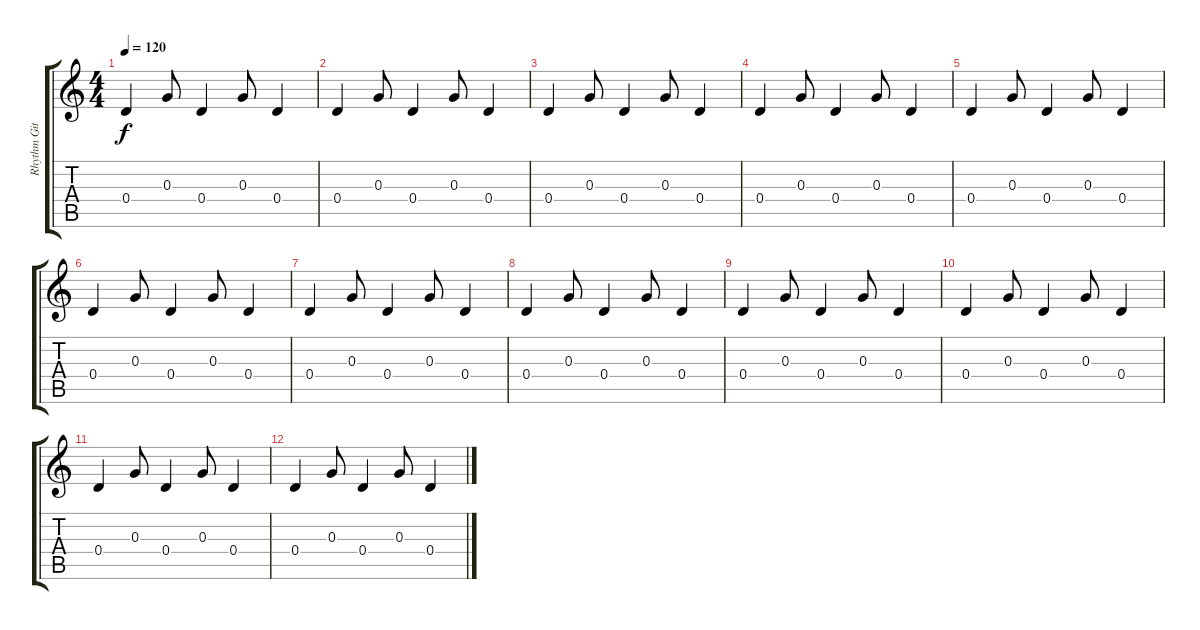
\track ("Rhythm Git. I" "Rhythm Git") {instrument acousticguitarsteel}
\staff {score tabs}
\tuning (E4 B3 G3 D3 A2 E2) {hide}
\ts (4 4)
\tempo 120
\clef g2
\ks c
0.4.4{dy f} 0.3.8 0.4.4 0.3.8 0.4.4 |
0.4.4 0.3.8 0.4.4 0.3.8 0.4.4 |
0.4.4 0.3.8 0.4.4 0.3.8 0.4.4 |
0.4.4 0.3.8 0.4.4 0.3.8 0.4.4 |
0.4.4 0.3.8 0.4.4 0.3.8 0.4.4 |
0.4.4 0.3.8 0.4.4 0.3.8 0.4.4 |
0.4.4 0.3.8 0.4.4 0.3.8 0.4.4 |
0.4.4 0.3.8 0.4.4 0.3.8 0.4.4 |
0.4.4 0.3.8 0.4.4 0.3.8 0.4.4 |
0.4.4 0.3.8 0.4.4 0.3.8 0.4.4 |
0.4.4 0.3.8 0.4.4 0.3.8 0.4.4 |
0.4.4 0.3.8 0.4.4 0.3.8 0.4.4
